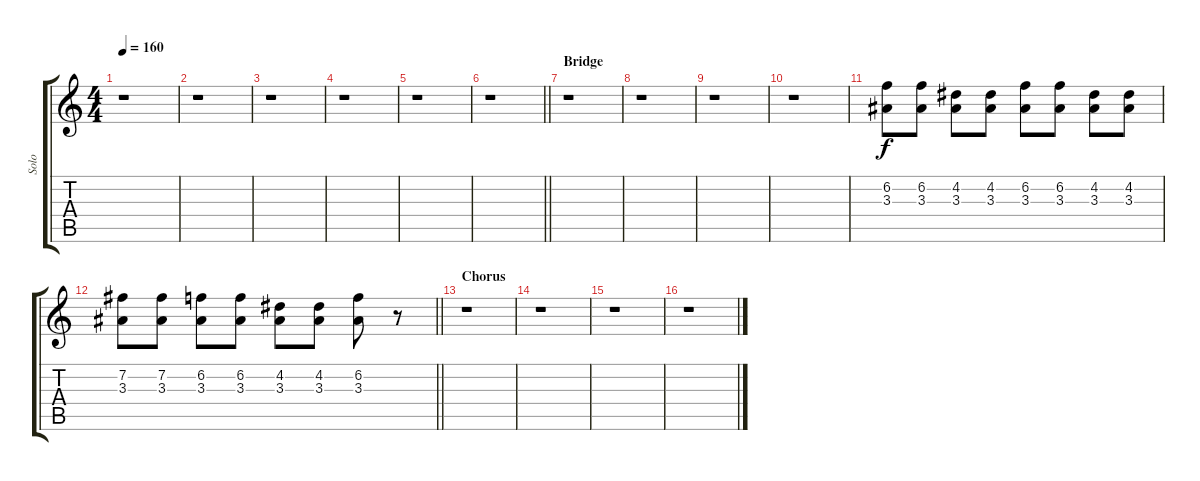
\track ("Solo" "Solo") {instrument overdrivenguitar}
\staff {score tabs}
\tuning (E4 B3 G3 D3 A2 D2) {hide}
\ts (4 4)
\tempo 160
\clef g2
\ks c
r.1{dy f} |
r.1 |
r.1 |
r.1 |
r.1 |
\barLineRight lightlight
r.1 |
\section ("" "Bridge")
r.1 |
r.1 |
r.1 |
r.1 |
(6.2 3.3).8 (6.2 3.3).8 (4.2 3.3).8 (4.2 3.3).8 (6.2 3.3).8 (6.2 3.3).8 (4.2 3.3).8 (4.2 3.3).8 |
\barLineRight lightlight
(7.2 3.3).8 (7.2 3.3).8 (6.2 3.3).8 (6.2 3.3).8 (4.2 3.3).8 (4.2 3.3).8 (6.2 3.3).8 r.8 |
\section ("" "Chorus")
r.1 |
r.1 |
r.1 |
r.1
